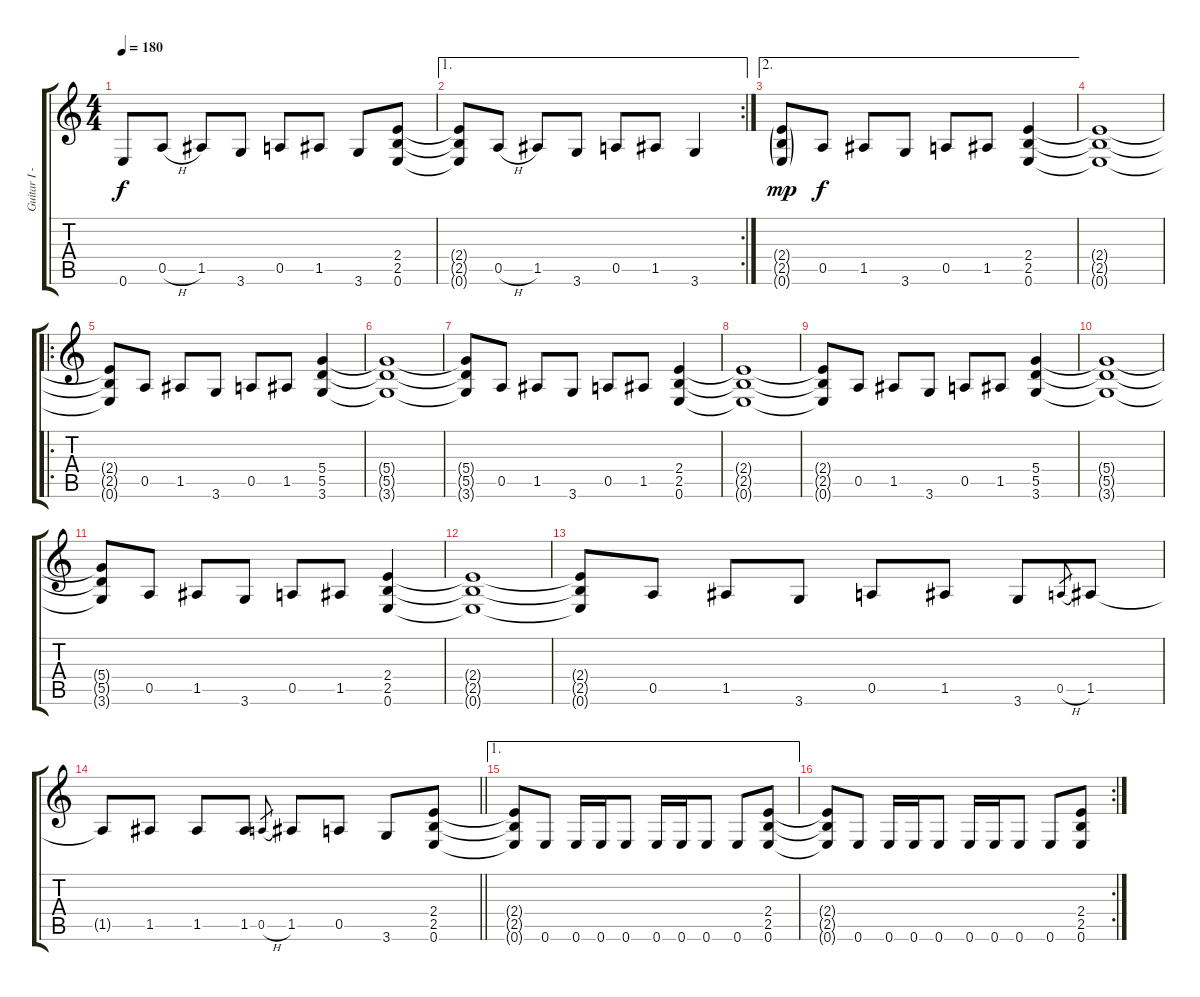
\track ("Guitar I - James" "Guitar I -") {instrument distortionguitar}
\staff {score tabs}
\tuning (E4 B3 G3 D3 A2 E2) {hide}
\ts (4 4)
\tempo 180
\clef g2
\ks c
0.6.8{dy f} 0.5{h}.8 1.5.8 3.6.8 0.5.8 1.5.8 3.6.8 (2.4 2.5 0.6).8 |
\ae 1
\rc 2
(2.4{t} 2.5{t} 0.6{t}).8 0.5{h}.8 1.5.8 3.6.8 0.5.8 1.5.8 3.6.4 |
\ae 2
(2.4{g} 2.5{g} 0.6{g}).8{dy mp} 0.5.8{dy f} 1.5.8 3.6.8 0.5.8 1.5.8 (2.4 2.5 0.6).4 |
(2.4{t} 2.5{t} 0.6{t}).1 |
\ro
(2.4{t} 2.5{t} 0.6{t}).8 0.5.8 1.5.8 3.6.8 0.5.8 1.5.8 (5.4 5.5 3.6).4 |
(5.4{t} 5.5{t} 3.6{t}).1 |
(5.4{t} 5.5{t} 3.6{t}).8 0.5.8 1.5.8 3.6.8 0.5.8 1.5.8 (2.4 2.5 0.6).4 |
(2.4{t} 2.5{t} 0.6{t}).1 |
(2.4{t} 2.5{t} 0.6{t}).8 0.5.8 1.5.8 3.6.8 0.5.8 1.5.8 (5.4 5.5 3.6).4 |
(5.4{t} 5.5{t} 3.6{t}).1 |
(5.4{t} 5.5{t} 3.6{t}).8 0.5.8 1.5.8 3.6.8 0.5.8 1.5.8 (2.4 2.5 0.6).4 |
(2.4{t} 2.5{t} 0.6{t}).1 |
(2.4{t} 2.5{t} 0.6{t}).8 0.5.8 1.5.8 3.6.8 0.5.8 1.5.8 3.6.8 0.5{h}.8{gr} 1.5.8 |
\barLineRight lightlight
1.5{t}.8 1.5.8 1.5.8 1.5.8 0.5{h}.8{gr} 1.5.8 0.5.8 3.6.8 (2.4 2.5 0.6).8 |
\ae 1
(2.4{t} 2.5{t} 0.6{t}).8 0.6.8 0.6.16 0.6.16 0.6.8 0.6.16 0.6.16 0.6.8 0.6.8 (2.4 2.5 0.6).8 |
\rc 2
(2.4{t} 2.5{t} 0.6{t}).8 0.6.8 0.6.16 0.6.16 0.6.8 0.6.16 0.6.16 0.6.8 0.6.8 (2.4 2.5 0.6).8
